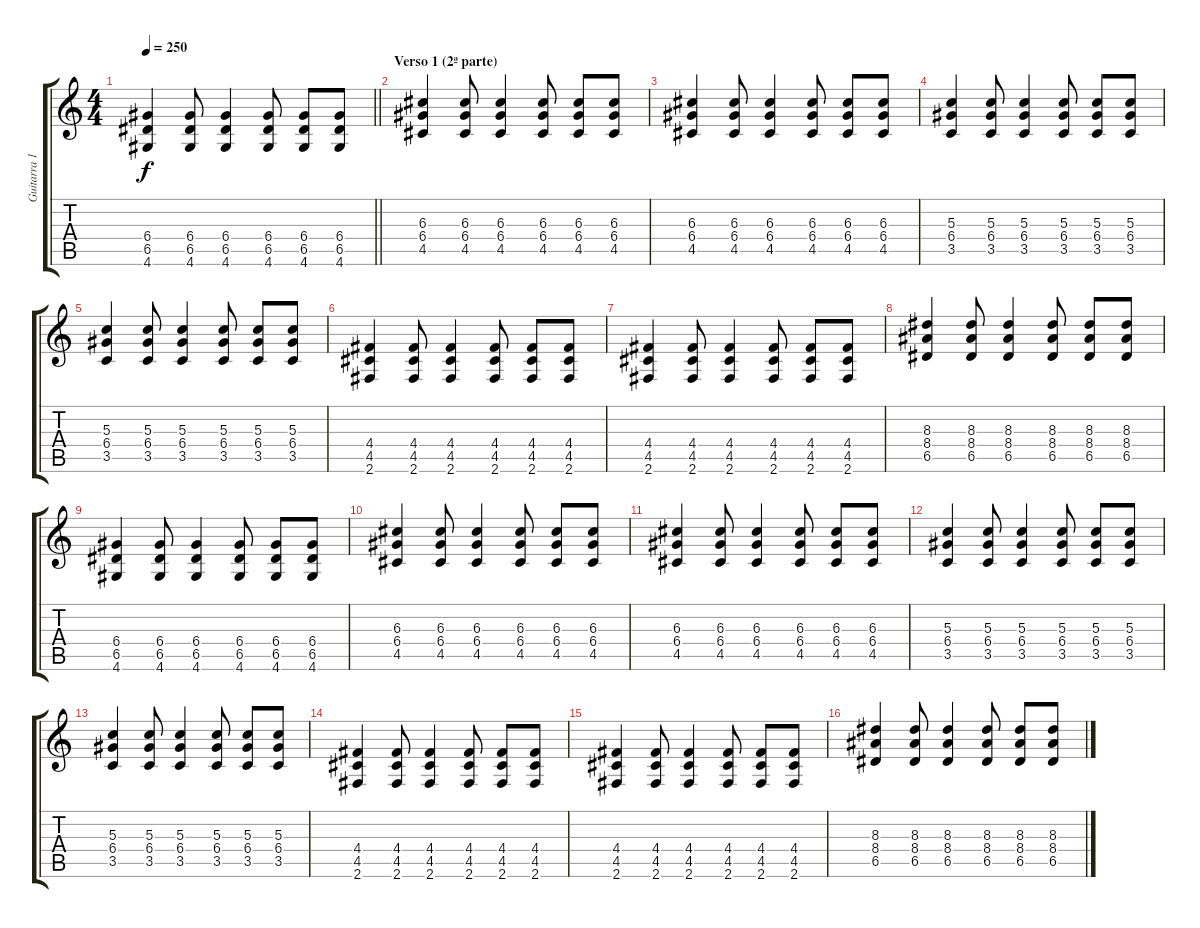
\track ("Guitarra 1" "Guitarra 1") {instrument distortionguitar}
\staff {score tabs}
\tuning (E4 B3 G3 D3 A2 E2) {hide}
\ts (4 4)
\tempo 250
\clef g2
\barLineRight lightlight
\ks c
(6.4 6.5 4.6).4{dy f} (6.4 6.5 4.6).8 (6.4 6.5 4.6).4 (6.4 6.5 4.6).8 (6.4 6.5 4.6).8 (6.4 6.5 4.6).8 |
\section ("" "Verso 1 (2ª parte)")
(6.3 6.4 4.5).4{volume 16} (6.3 6.4 4.5).8 (6.3 6.4 4.5).4 (6.3 6.4 4.5).8 (6.3 6.4 4.5).8 (6.3 6.4 4.5).8 |
(6.3 6.4 4.5).4 (6.3 6.4 4.5).8 (6.3 6.4 4.5).4 (6.3 6.4 4.5).8 (6.3 6.4 4.5).8 (6.3 6.4 4.5).8 |
(5.3 6.4 3.5).4 (5.3 6.4 3.5).8 (5.3 6.4 3.5).4 (5.3 6.4 3.5).8 (5.3 6.4 3.5).8 (5.3 6.4 3.5).8 |
(5.3 6.4 3.5).4 (5.3 6.4 3.5).8 (5.3 6.4 3.5).4 (5.3 6.4 3.5).8 (5.3 6.4 3.5).8 (5.3 6.4 3.5).8 |
(4.4 4.5 2.6).4 (4.4 4.5 2.6).8 (4.4 4.5 2.6).4 (4.4 4.5 2.6).8 (4.4 4.5 2.6).8 (4.4 4.5 2.6).8 |
(4.4 4.5 2.6).4 (4.4 4.5 2.6).8 (4.4 4.5 2.6).4 (4.4 4.5 2.6).8 (4.4 4.5 2.6).8 (4.4 4.5 2.6).8 |
(8.3 8.4 6.5).4 (8.3 8.4 6.5).8 (8.3 8.4 6.5).4 (8.3 8.4 6.5).8 (8.3 8.4 6.5).8 (8.3 8.4 6.5).8 |
(6.4 6.5 4.6).4 (6.4 6.5 4.6).8 (6.4 6.5 4.6).4 (6.4 6.5 4.6).8 (6.4 6.5 4.6).8 (6.4 6.5 4.6).8 |
(6.3 6.4 4.5).4 (6.3 6.4 4.5).8 (6.3 6.4 4.5).4 (6.3 6.4 4.5).8 (6.3 6.4 4.5).8 (6.3 6.4 4.5).8 |
(6.3 6.4 4.5).4 (6.3 6.4 4.5).8 (6.3 6.4 4.5).4 (6.3 6.4 4.5).8 (6.3 6.4 4.5).8 (6.3 6.4 4.5).8 |
(5.3 6.4 3.5).4 (5.3 6.4 3.5).8 (5.3 6.4 3.5).4 (5.3 6.4 3.5).8 (5.3 6.4 3.5).8 (5.3 6.4 3.5).8 |
(5.3 6.4 3.5).4 (5.3 6.4 3.5).8 (5.3 6.4 3.5).4 (5.3 6.4 3.5).8 (5.3 6.4 3.5).8 (5.3 6.4 3.5).8 |
(4.4 4.5 2.6).4 (4.4 4.5 2.6).8 (4.4 4.5 2.6).4 (4.4 4.5 2.6).8 (4.4 4.5 2.6).8 (4.4 4.5 2.6).8 |
(4.4 4.5 2.6).4 (4.4 4.5 2.6).8 (4.4 4.5 2.6).4 (4.4 4.5 2.6).8 (4.4 4.5 2.6).8 (4.4 4.5 2.6).8 |
(8.3 8.4 6.5).4 (8.3 8.4 6.5).8 (8.3 8.4 6.5).4 (8.3 8.4 6.5).8 (8.3 8.4 6.5).8 (8.3 8.4 6.5).8
